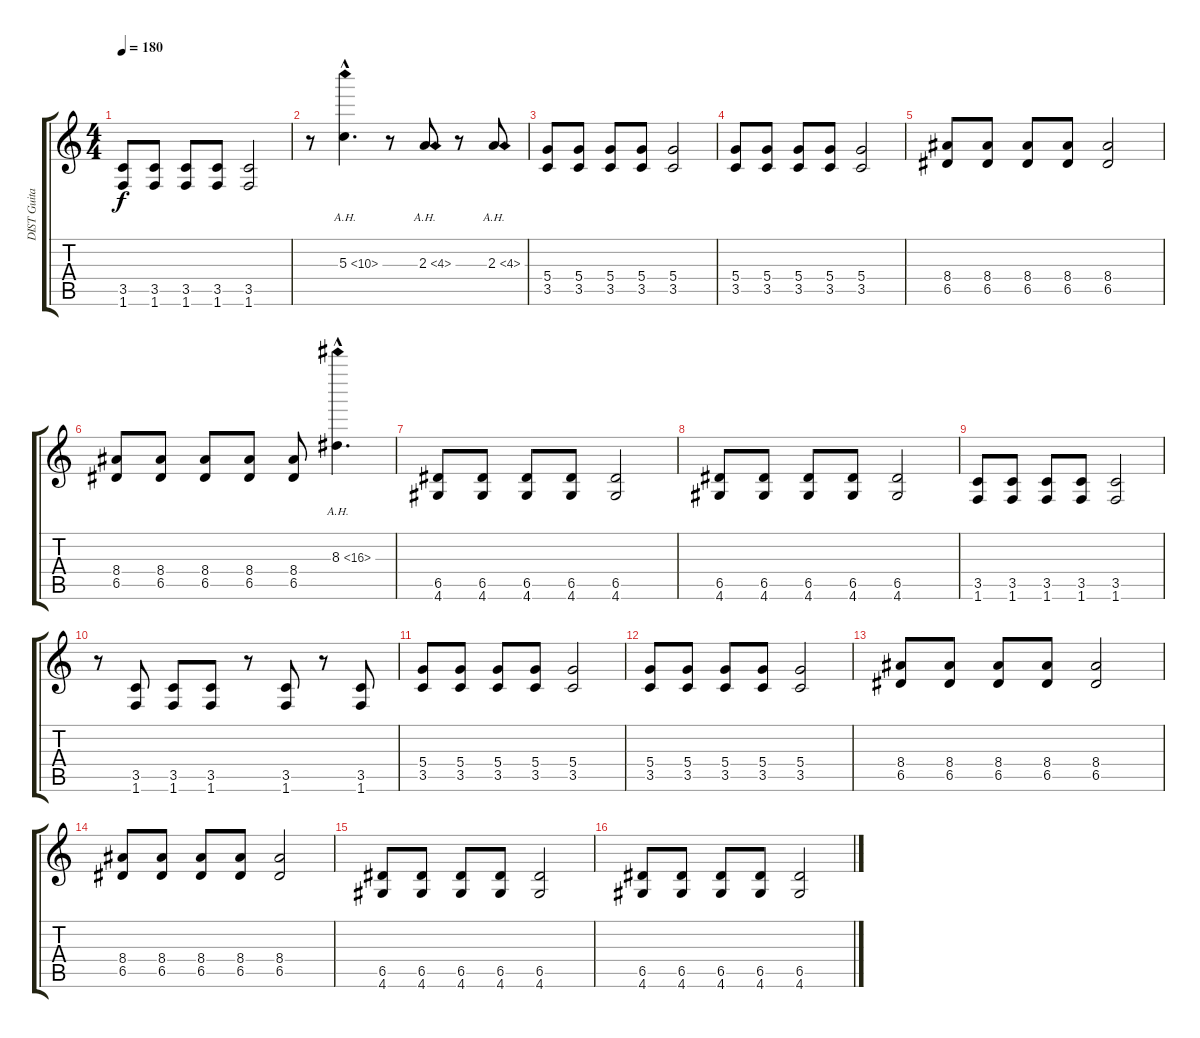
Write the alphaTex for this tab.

\track ("DIST Guitar 2" "DIST Guita") {instrument distortionguitar}
\staff {score tabs}
\tuning (E4 B3 G3 D3 A2 E2) {hide}
\ts (4 4)
\tempo 180
\clef g2
\ks c
(3.5 1.6).8{dy f} (3.5 1.6).8 (3.5 1.6).8 (3.5 1.6).8 (3.5 1.6).2 |
r.8 5.3{ah 5 hac}.4{d} r.8 2.3{ah 2}.8 r.8 2.3{ah 2}.8 |
(5.4 3.5).8 (5.4 3.5).8 (5.4 3.5).8 (5.4 3.5).8 (5.4 3.5).2 |
(5.4 3.5).8 (5.4 3.5).8 (5.4 3.5).8 (5.4 3.5).8 (5.4 3.5).2 |
(8.4 6.5).8 (8.4 6.5).8 (8.4 6.5).8 (8.4 6.5).8 (8.4 6.5).2 |
(8.4 6.5).8 (8.4 6.5).8 (8.4 6.5).8 (8.4 6.5).8 (8.4 6.5).8 8.3{ah 8 hac}.4{d} |
(6.5 4.6).8 (6.5 4.6).8 (6.5 4.6).8 (6.5 4.6).8 (6.5 4.6).2 |
(6.5 4.6).8 (6.5 4.6).8 (6.5 4.6).8 (6.5 4.6).8 (6.5 4.6).2 |
(3.5 1.6).8 (3.5 1.6).8 (3.5 1.6).8 (3.5 1.6).8 (3.5 1.6).2 |
r.8 (3.5 1.6).8 (3.5 1.6).8 (3.5 1.6).8 r.8 (3.5 1.6).8 r.8 (3.5 1.6).8 |
(5.4 3.5).8 (5.4 3.5).8 (5.4 3.5).8 (5.4 3.5).8 (5.4 3.5).2 |
(5.4 3.5).8 (5.4 3.5).8 (5.4 3.5).8 (5.4 3.5).8 (5.4 3.5).2 |
(8.4 6.5).8 (8.4 6.5).8 (8.4 6.5).8 (8.4 6.5).8 (8.4 6.5).2 |
(8.4 6.5).8 (8.4 6.5).8 (8.4 6.5).8 (8.4 6.5).8 (8.4 6.5).2 |
(6.5 4.6).8 (6.5 4.6).8 (6.5 4.6).8 (6.5 4.6).8 (6.5 4.6).2 |
(6.5 4.6).8 (6.5 4.6).8 (6.5 4.6).8 (6.5 4.6).8 (6.5 4.6).2
